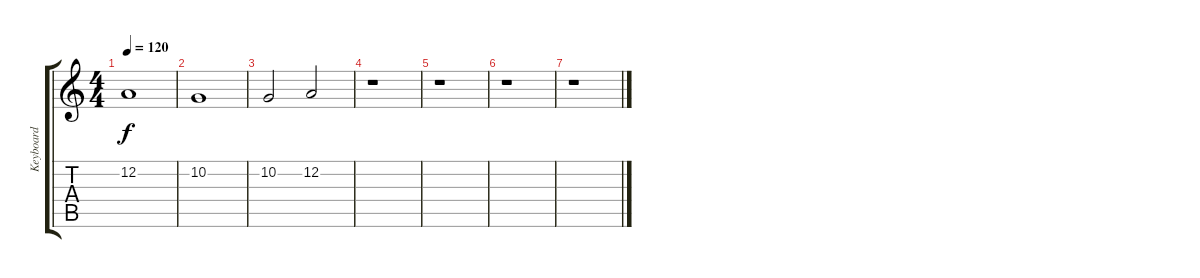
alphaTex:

\track ("Keyboard" "Keyboard") {instrument orchestralharp}
\staff {score tabs}
\tuning (D4 A3 F3 C3 G2 D2) {hide}
\ts (4 4)
\tempo 120
\clef g2
\ks c
12.2.1{dy f} |
10.2.1 |
10.2.2 12.2.2 |
r.1 |
r.1 |
r.1 |
r.1
